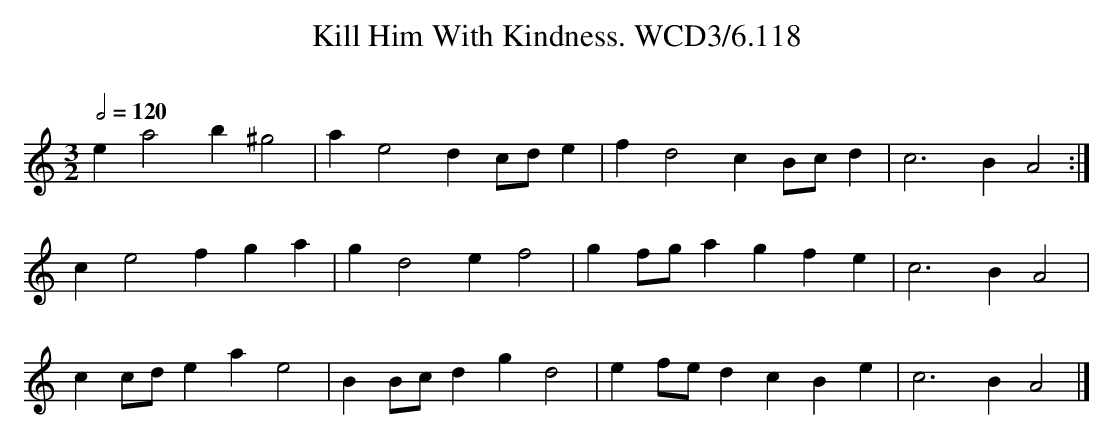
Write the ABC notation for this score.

X:1
T:Kill Him With Kindness. WCD3/6.118
O:
M:3/2
L:1/4
Q:1/2=120
K:Am
e a2 b ^g2|a e2 d c/d/ e|f d2 c B/c/ d|c3 B A2:|
c e2 fga|g d2 e f2|g f/g/ agfe|c3 B A2|
c c/d/ e a e2|B B/c/ dg d2|e f/e/ dcBe|c3 B A2|]
